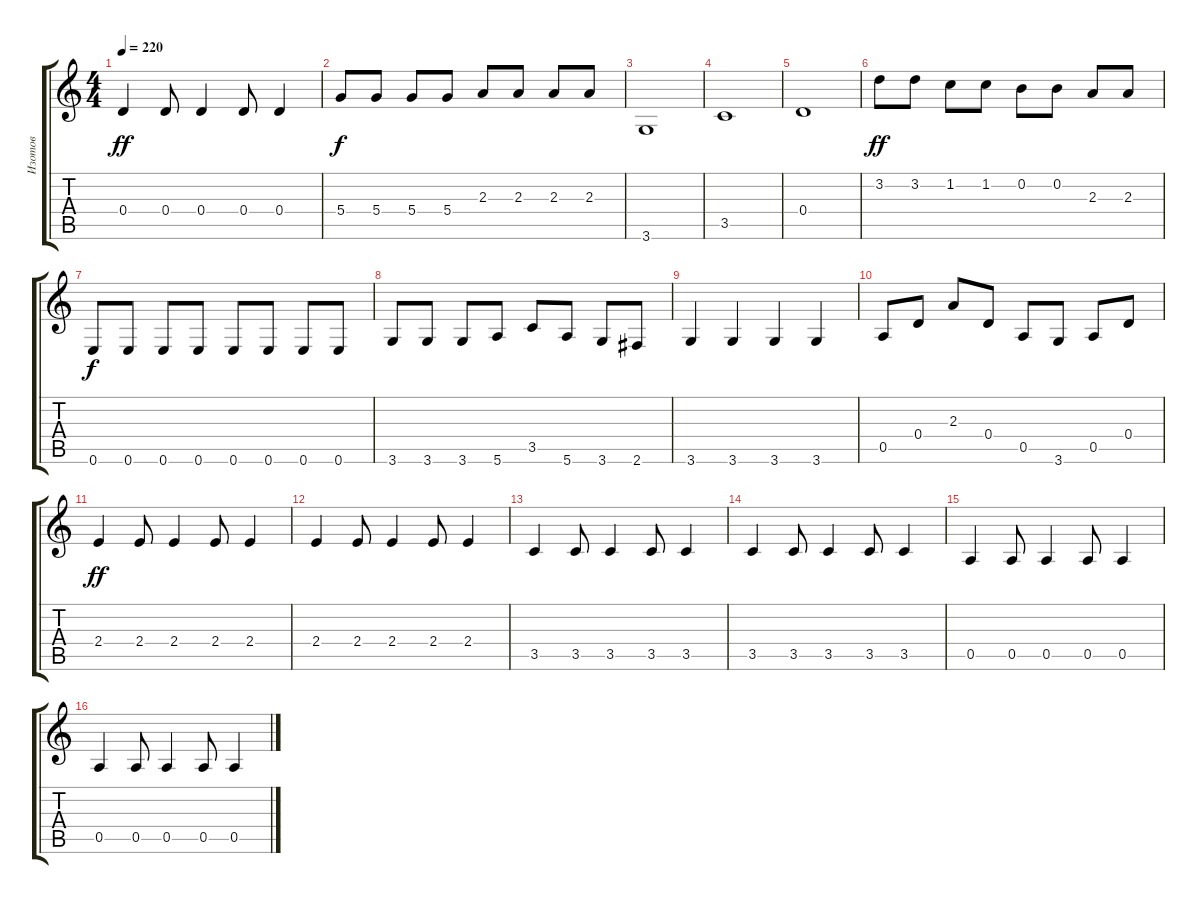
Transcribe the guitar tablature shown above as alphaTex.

\track ("Изотов" "Изотов") {instrument electricbasspick}
\staff {score tabs}
\tuning (E4 B3 G3 D3 A2 E2) {hide}
\ts (4 4)
\tempo 220
\clef g2
\ks c
0.4.4{dy ff} 0.4.8 0.4.4 0.4.8 0.4.4 |
5.4.8{dy f} 5.4.8 5.4.8 5.4.8 2.3.8 2.3.8 2.3.8 2.3.8 |
3.6.1 |
3.5.1 |
0.4.1 |
3.2.8{dy ff} 3.2.8 1.2.8 1.2.8 0.2.8 0.2.8 2.3.8 2.3.8 |
0.6.8{dy f} 0.6.8 0.6.8 0.6.8 0.6.8 0.6.8 0.6.8 0.6.8 |
3.6.8 3.6.8 3.6.8 5.6.8 3.5.8 5.6.8 3.6.8 2.6.8 |
3.6.4 3.6.4 3.6.4 3.6.4 |
0.5.8 0.4.8 2.3.8 0.4.8 0.5.8 3.6.8 0.5.8 0.4.8 |
2.4.4{dy ff} 2.4.8 2.4.4 2.4.8 2.4.4 |
2.4.4 2.4.8 2.4.4 2.4.8 2.4.4 |
3.5.4 3.5.8 3.5.4 3.5.8 3.5.4 |
3.5.4 3.5.8 3.5.4 3.5.8 3.5.4 |
0.5.4 0.5.8 0.5.4 0.5.8 0.5.4 |
0.5.4 0.5.8 0.5.4 0.5.8 0.5.4
